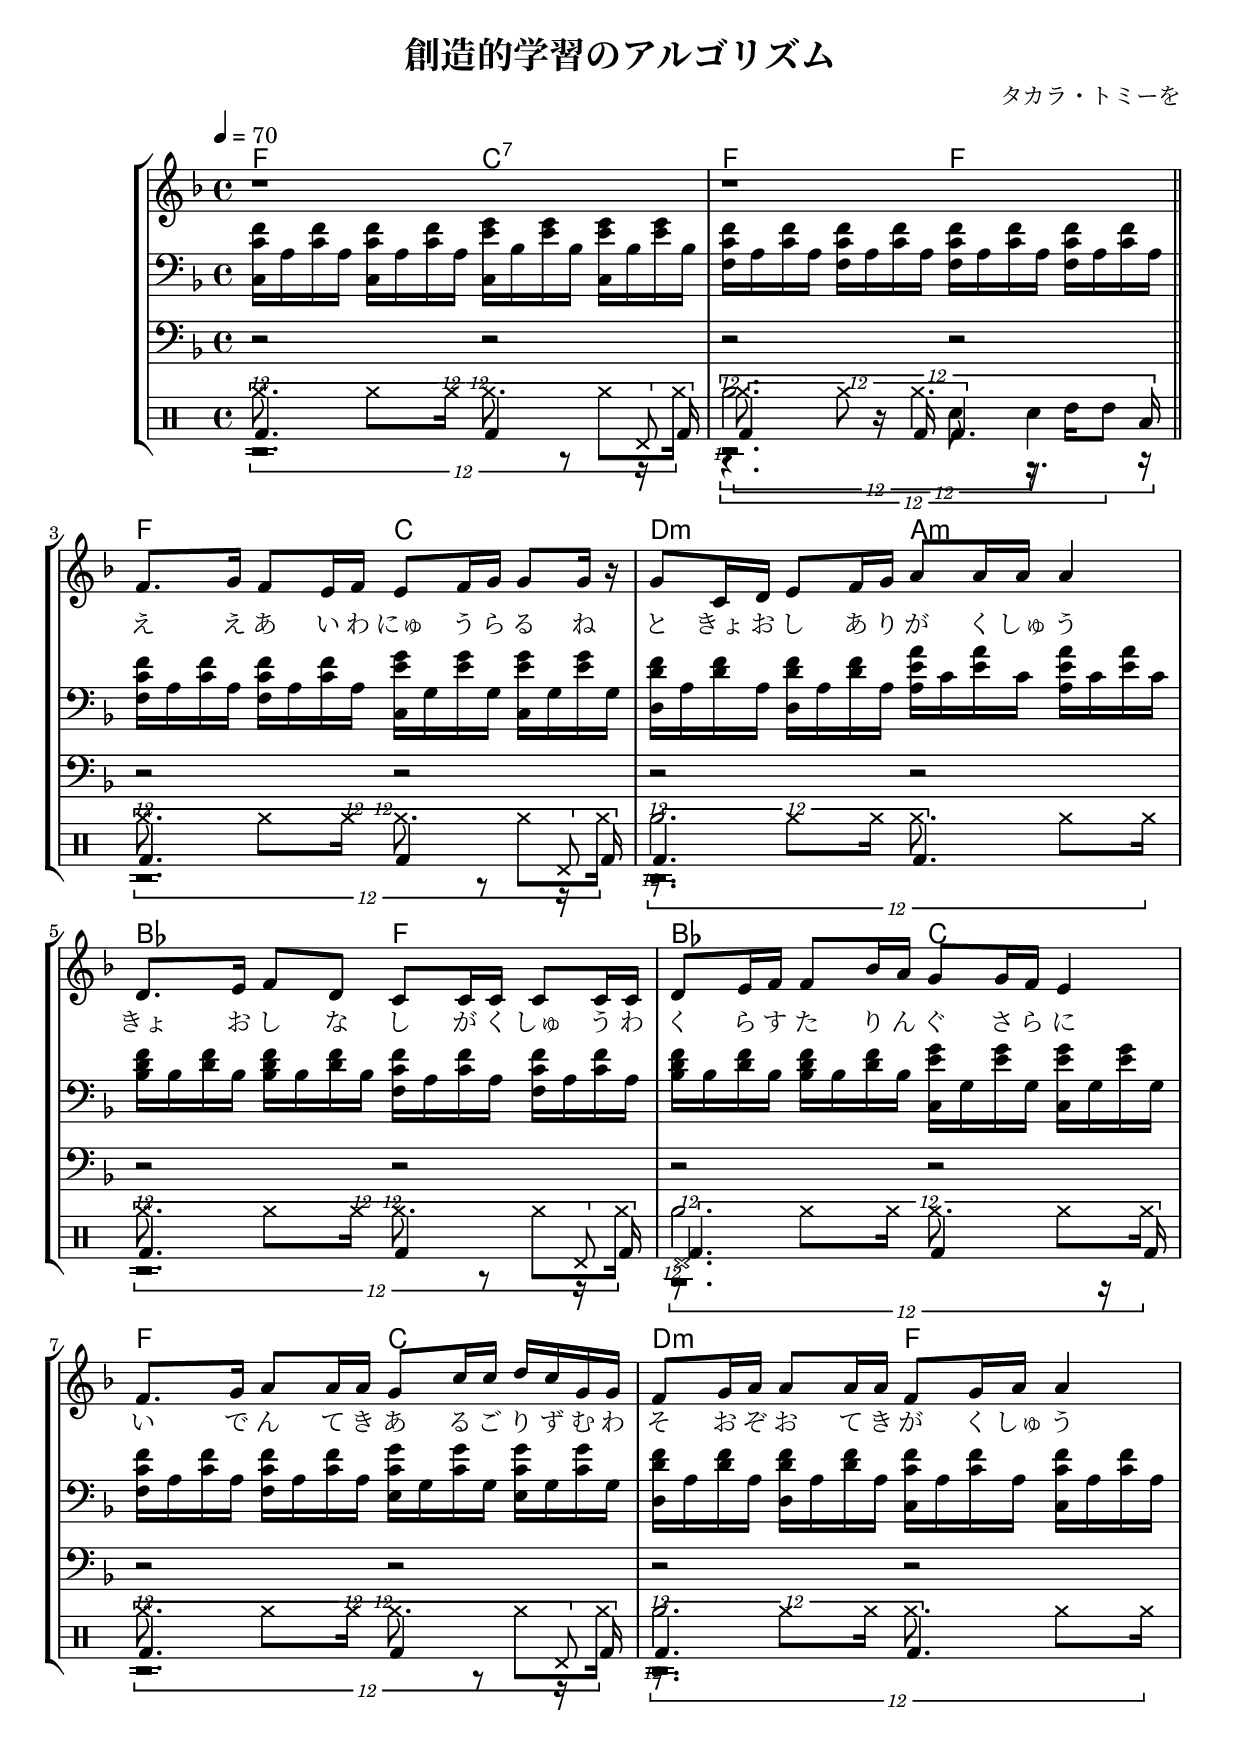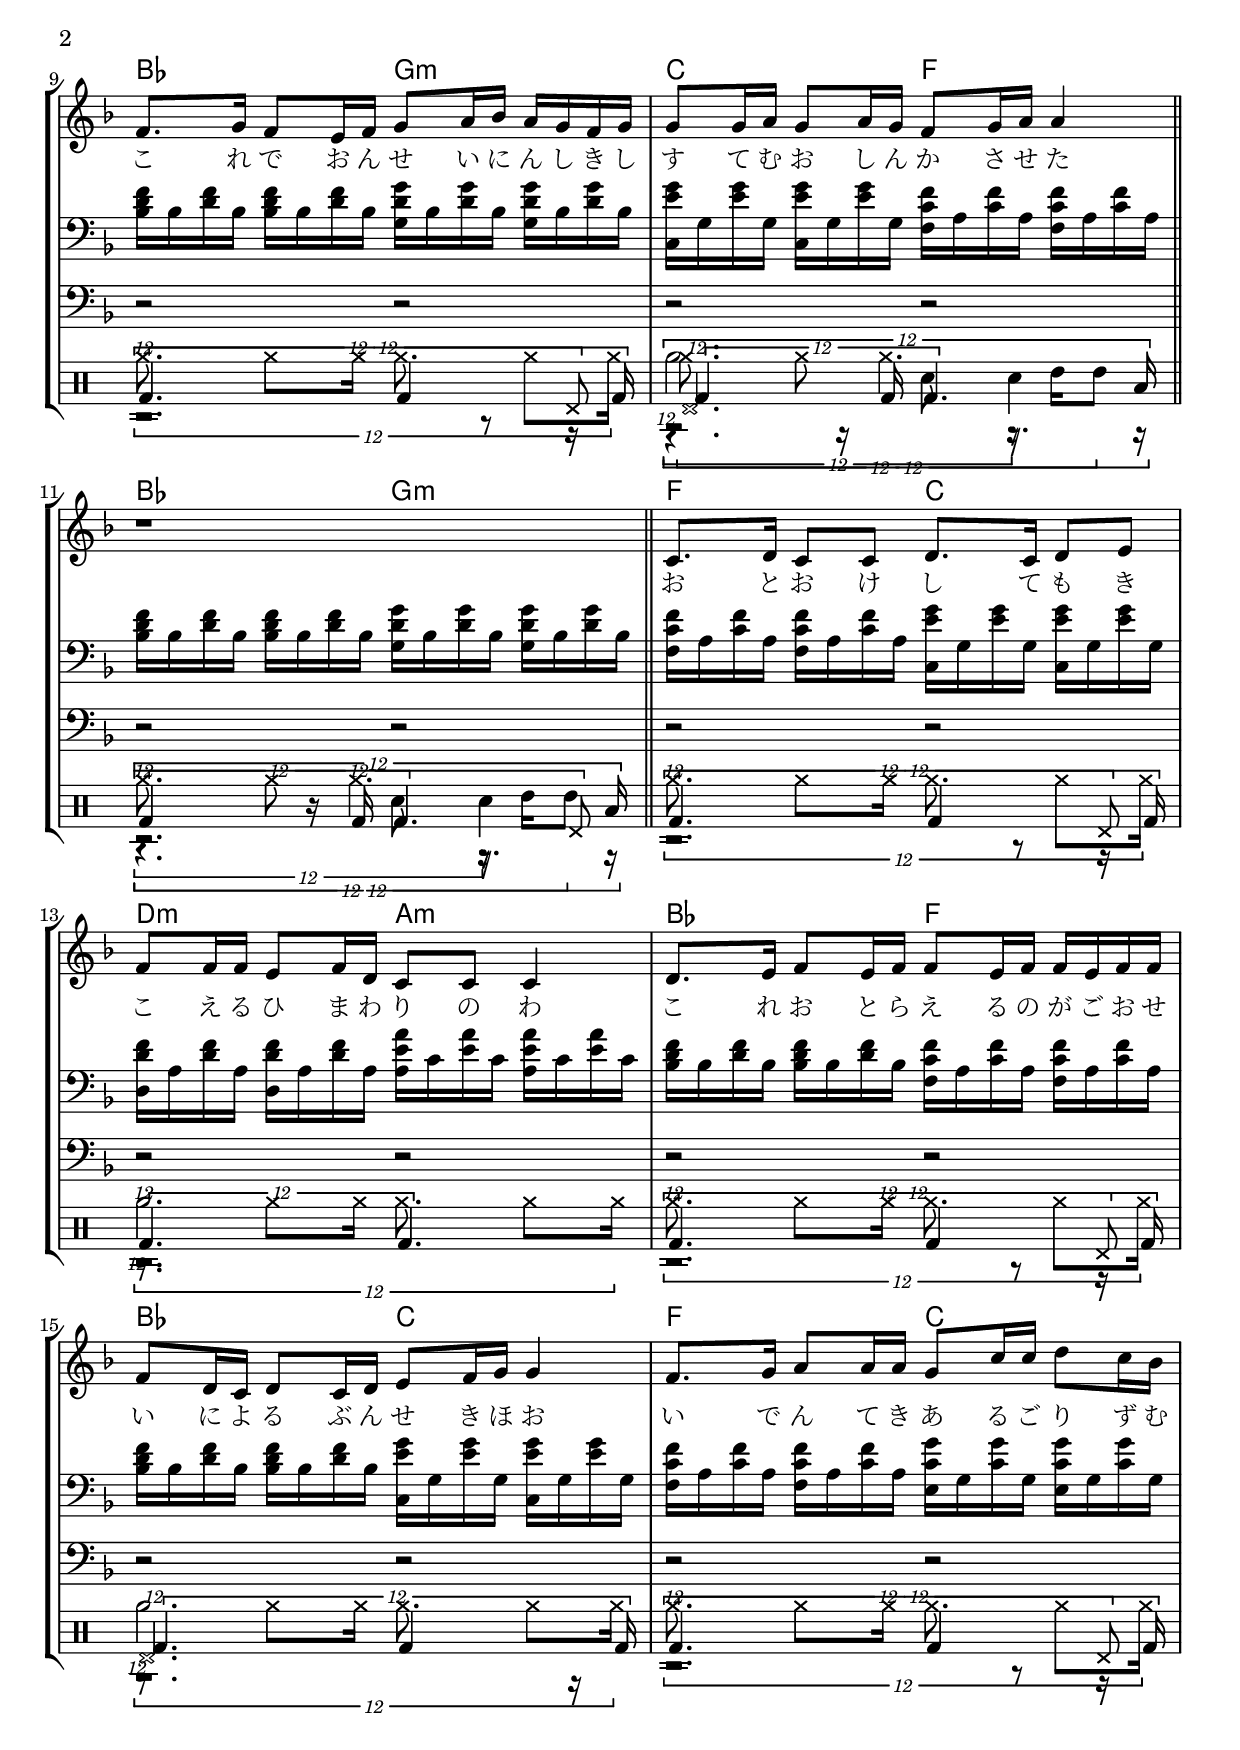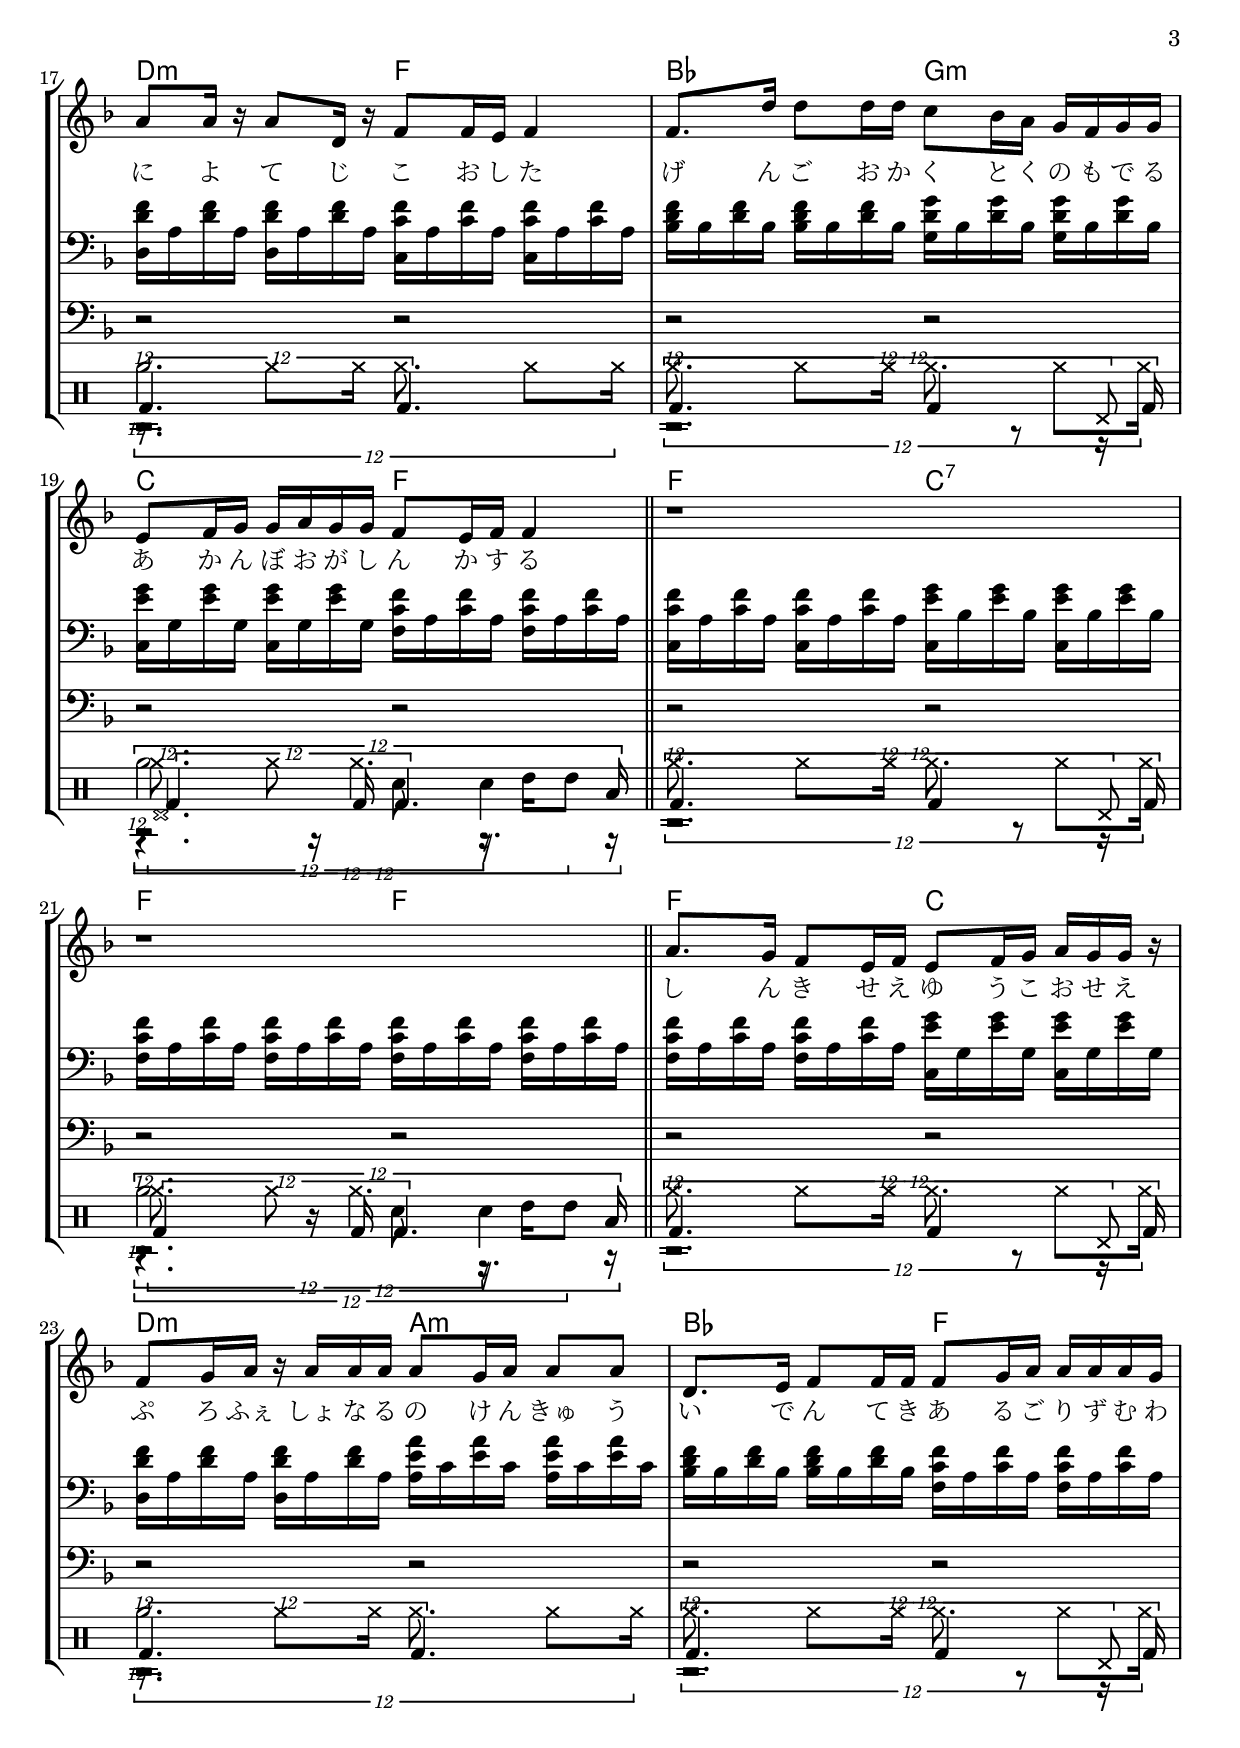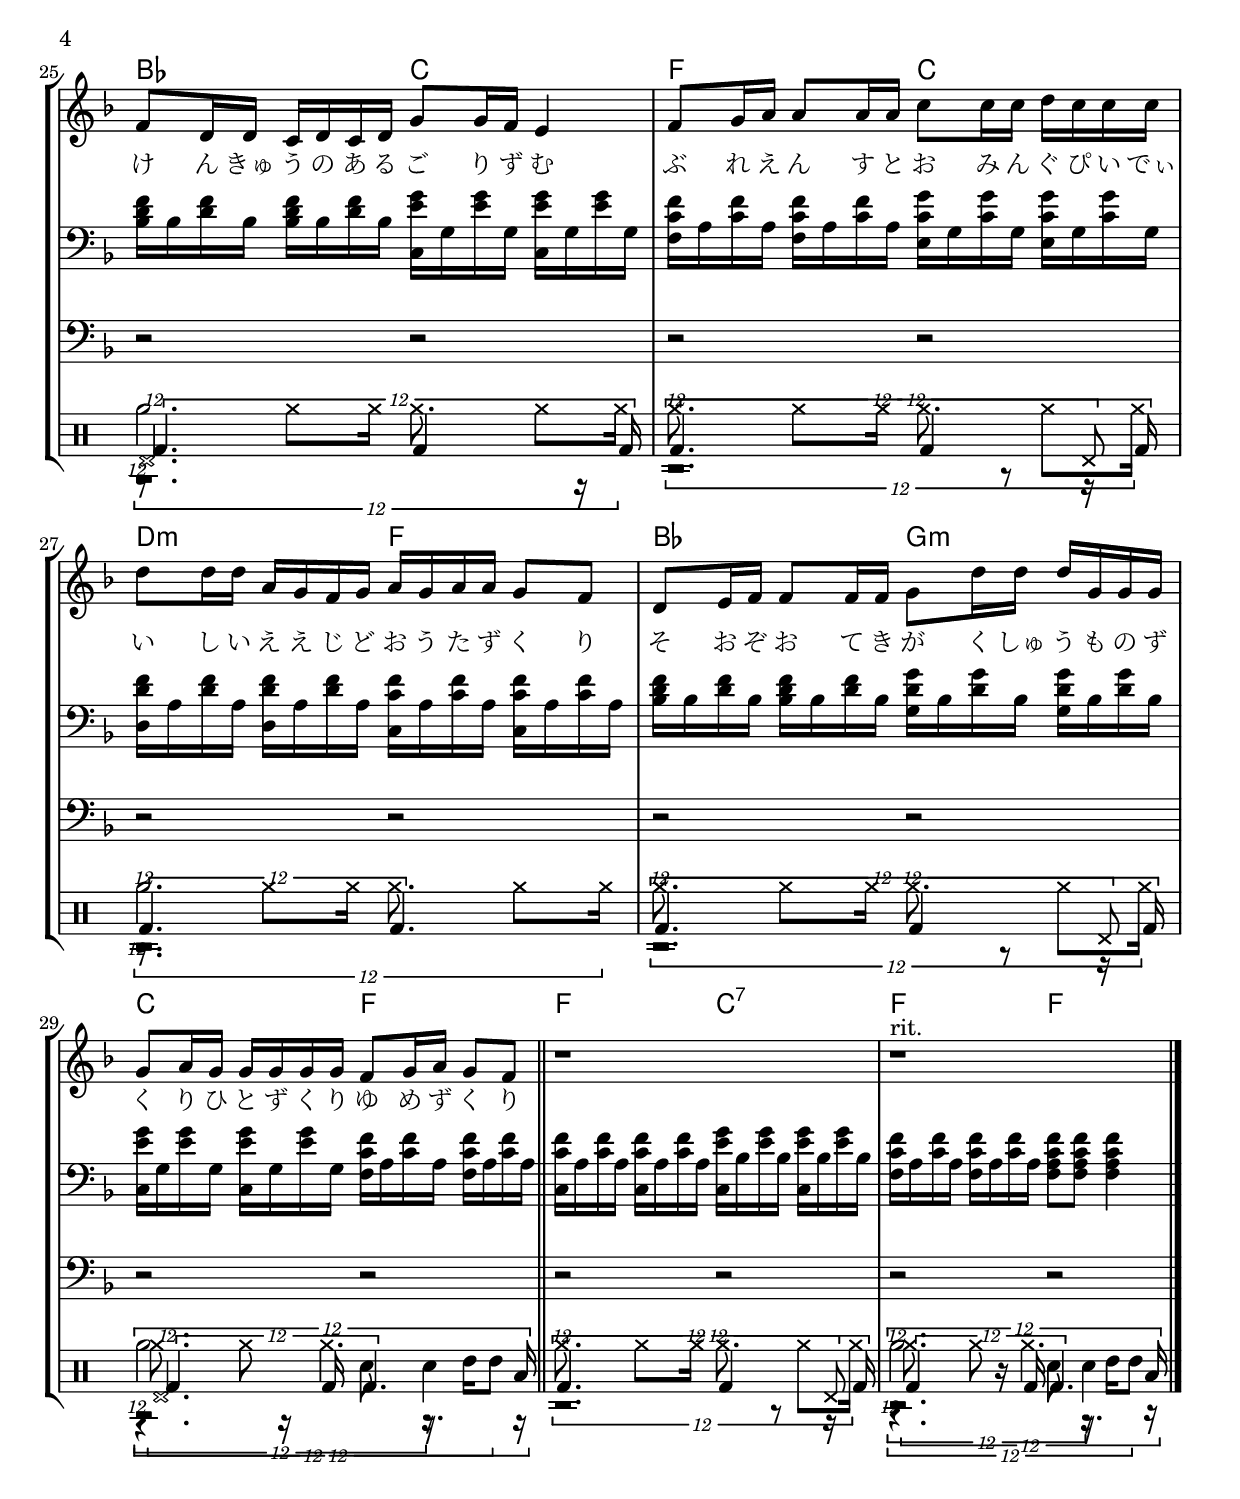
\version "2.12.1"

\header {
	title = \markup {創造的学習のアルゴリズム}
	composer = \markup \center-column {タカラ・トミーを}
}

harmony = \chordmode {
	f2 c:7 f f 

	f c d:m a:m bes f bes c f c d:m f bes g:m c f 

	bes g:m 

	f c d:m a:m bes f bes c f c d:m f bes g:m c f 

	f c:7 f f 

	f c d:m a:m bes f bes c f c d:m f bes g:m c f 

	f c:7 f f 
}

melody = {
	\key f \major
	\tempo 4 = 70
	r1 | r1   
	\set Staff.midiInstrument = #"fss0.42"
	 f'8.  g'16  f'8  e'16  f'16  e'8  f'16  g'16  g'8  g'16  r16 
	g'8  c'16  d'16  e'8  f'16  g'16  a'8  a'16  a'16  a'4 
	d'8.  e'16  f'8  d'8  c'8  c'16  c'16  c'8  c'16  c'16 
	d'8  e'16  f'16  f'8  bes'16  a'16  g'8  g'16  f'16  e'4 
	f'8.  g'16  a'8  a'16  a'16  g'8  c''16  c''16  d''16  c''16  g'16  g'16 
	f'8  g'16  a'16  a'8  a'16  a'16  f'8  g'16  a'16  a'4 
	f'8.  g'16  f'8  e'16  f'16  g'8  a'16  bes'16  a'16  g'16  f'16  g'16 
	g'8  g'16  a'16  g'8  a'16  g'16  f'8  g'16  a'16  a'4
	r1   
	\set Staff.midiInstrument = #"fss0.42"
	 c'8.  d'16  c'8  c'8  d'8.  c'16  d'8  e'8 
	f'8  f'16  f'16  e'8  f'16  d'16  c'8  c'8  c'4 
	d'8.  e'16  f'8  e'16  f'16  f'8  e'16  f'16  f'16  e'16  f'16  f'16 
	f'8  d'16  c'16  d'8  c'16  d'16  e'8  f'16  g'16  g'4 
	f'8.  g'16  a'8  a'16  a'16  g'8  c''16  c''16  d''8  c''16  bes'16 
	a'8  a'16  r16  a'8  d'16  r16  f'8  f'16  e'16  f'4 
	f'8.  d''16  d''8  d''16  d''16  c''8  bes'16  a'16  g'16  f'16  g'16  g'16 
	e'8  f'16  g'16  g'16  a'16  g'16  g'16  f'8  e'16  f'16  f'4
	r1 | r1   
	\set Staff.midiInstrument = #"fss0.42"
	 a'8.  g'16  f'8  e'16  f'16  e'8  f'16  g'16  a'16  g'16  g'16  r16 
	f'8  g'16  a'16  r16  a'16  a'16  a'16  a'8  g'16  a'16  a'8  a'8 
	d'8.  e'16  f'8  f'16  f'16  f'8  g'16  a'16  a'16  a'16  a'16  g'16 
	f'8  d'16  d'16  c'16  d'16  c'16  d'16  g'8  g'16  f'16  e'4 
	f'8  g'16  a'16  a'8  a'16  a'16  c''8  c''16  c''16  d''16  c''16  c''16  c''16 
	d''8  d''16  d''16  a'16  g'16  f'16  g'16  a'16  g'16  a'16  a'16  g'8  f'8 
	d'8  e'16  f'16  f'8  f'16  f'16  g'8  d''16  d''16  d''16  g'16  g'16  g'16 
	g'8  a'16  g'16  g'16  g'16  g'16  g'16  f'8  g'16  a'16  g'8  f'8
	r1 | r1^"rit." \bar "|."
}

words = \lyricmode {
	
	え  え  あ  い  わ  にゅ  う  ら  る  ね  と  きょ  お  し  あ  り  が  く  しゅ  う  きょ  お  し  な  し  が  く  しゅ  う  わ  く  ら  す  た  り  ん  ぐ  さ  ら  に  い  で  ん  て  き  あ  る  ご  り  ず  む  わ  そ  お  ぞ  お  て  き  が  く  しゅ  う  こ  れ  で  お  ん  せ  い  に  ん  し  き  し  す  て  む  お  し  ん  か  さ  せ  た  
	
	お  と  お  け  し  て  も  き  こ  え  る  ひ  ま  わ  り  の  わ  こ  れ  お  と  ら  え  る  の  が  ご  お  せ  い  に  よ  る  ぶ  ん  せ  き  ほ  お  い  で  ん  て  き  あ  る  ご  り  ず  む  に  よ  て  じ  こ  お  し  た  げ  ん  ご  お  か  く  と  く  の  も  で  る  あ  か  ん  ぼ  お  が  し  ん  か  す  る  
	
	し  ん  き  せ  え  ゆ  う  こ  お  せ  え  ぷ  ろ  ふぇ  しょ  な  る  の  け  ん  きゅ  う  い  で  ん  て  き  あ  る  ご  り  ず  む  わ  け  ん  きゅ  う  の  あ  る  ご  り  ず  む  ぶ  れ  え  ん  す  と  お  み  ん  ぐ  ぴ  い  でぃ  い  し  い  え  え  じ  ど  お  う  た  ず  く  り  そ  お  ぞ  お  て  き  が  く  しゅ  う  も  の  ず  く  り  ひ  と  ず  く  り  ゆ  め  ず  く  り  
	
}

tempochange = {
	\tempo 4 = 70
	r1 | r1 \bar "||"
	\tempo 4 = 70
	r1 | r1 | r1 | r1 | r1 | r1 | r1 | r1 \bar "||"
	\tempo 4 = 70
	r1 \bar "||"
	\tempo 4 = 70
	r1 | r1 | r1 | r1 | r1 | r1 | r1 | r1 \bar "||"
	\tempo 4 = 70
	r1 | r1 \bar "||"
	\tempo 4 = 70
	r1 | r1 | r1 | r1 | r1 | r1 | r1 | r1 \bar "||"
	\tempo 4 = 70
	r1 | \tempo 4 = 52 r2 \tempo 4 = 46 r2 \bar "|."
}

mainacc = {
	\clef bass
	\set Staff.midiInstrument = #"Bright Acoustic"
	\key f \major
	\tempo 4 = 70
	<c c' f'>16 a16 <c' f'>16 a16   <c c' f'>16 a16 <c' f'>16 a16
	<c e' g'>16 bes16 <e' g'>16 bes16   <c e' g'>16 bes16 <e' g'>16 bes16
	<f c' f'>16 a16 <c' f'>16 a16   <f c' f'>16 a16 <c' f'>16 a16
	<f c' f'>16 a16 <c' f'>16 a16   <f c' f'>16 a16 <c' f'>16 a16
	\bar "||"

	\set Staff.midiInstrument = #"Bright Acoustic"
	<f c' f'>16 a16 <c' f'>16 a16   <f c' f'>16 a16 <c' f'>16 a16
	<c e' g'>16 g16 <e' g'>16 g16   <c e' g'>16 g16 <e' g'>16 g16
	<d d' f'>16 a16 <d' f'>16 a16   <d d' f'>16 a16 <d' f'>16 a16
	<a e' a'>16 c'16 <e' a'>16 c'16   <a e' a'>16 c'16 <e' a'>16 c'16
	<bes d' f'>16 bes16 <d' f'>16 bes16   <bes d' f'>16 bes16 <d' f'>16 bes16
	<f c' f'>16 a16 <c' f'>16 a16   <f c' f'>16 a16 <c' f'>16 a16
	<bes d' f'>16 bes16 <d' f'>16 bes16   <bes d' f'>16 bes16 <d' f'>16 bes16
	<c e' g'>16 g16 <e' g'>16 g16   <c e' g'>16 g16 <e' g'>16 g16
	<f c' f'>16 a16 <c' f'>16 a16   <f c' f'>16 a16 <c' f'>16 a16
	<e c' g'>16 g16 <c' g'>16 g16   <e c' g'>16 g16 <c' g'>16 g16
	<d d' f'>16 a16 <d' f'>16 a16   <d d' f'>16 a16 <d' f'>16 a16
	<c c' f'>16 a16 <c' f'>16 a16   <c c' f'>16 a16 <c' f'>16 a16
	<bes d' f'>16 bes16 <d' f'>16 bes16   <bes d' f'>16 bes16 <d' f'>16 bes16
	<g d' g'>16 bes16 <d' g'>16 bes16   <g d' g'>16 bes16 <d' g'>16 bes16
	<c e' g'>16 g16 <e' g'>16 g16   <c e' g'>16 g16 <e' g'>16 g16
	<f c' f'>16 a16 <c' f'>16 a16   <f c' f'>16 a16 <c' f'>16 a16
	\bar "||"

	\set Staff.midiInstrument = #"Bright Acoustic"
	<bes d' f'>16 bes16 <d' f'>16 bes16   <bes d' f'>16 bes16 <d' f'>16 bes16
	<g d' g'>16 bes16 <d' g'>16 bes16   <g d' g'>16 bes16 <d' g'>16 bes16
	\bar "||"

	\set Staff.midiInstrument = #"Acoustic grand"
	<f c' f'>16 a16 <c' f'>16 a16   <f c' f'>16 a16 <c' f'>16 a16
	<c e' g'>16 g16 <e' g'>16 g16   <c e' g'>16 g16 <e' g'>16 g16
	<d d' f'>16 a16 <d' f'>16 a16   <d d' f'>16 a16 <d' f'>16 a16
	<a e' a'>16 c'16 <e' a'>16 c'16   <a e' a'>16 c'16 <e' a'>16 c'16
	<bes d' f'>16 bes16 <d' f'>16 bes16   <bes d' f'>16 bes16 <d' f'>16 bes16
	<f c' f'>16 a16 <c' f'>16 a16   <f c' f'>16 a16 <c' f'>16 a16
	<bes d' f'>16 bes16 <d' f'>16 bes16   <bes d' f'>16 bes16 <d' f'>16 bes16
	<c e' g'>16 g16 <e' g'>16 g16   <c e' g'>16 g16 <e' g'>16 g16
	<f c' f'>16 a16 <c' f'>16 a16   <f c' f'>16 a16 <c' f'>16 a16
	<e c' g'>16 g16 <c' g'>16 g16   <e c' g'>16 g16 <c' g'>16 g16
	<d d' f'>16 a16 <d' f'>16 a16   <d d' f'>16 a16 <d' f'>16 a16
	<c c' f'>16 a16 <c' f'>16 a16   <c c' f'>16 a16 <c' f'>16 a16
	<bes d' f'>16 bes16 <d' f'>16 bes16   <bes d' f'>16 bes16 <d' f'>16 bes16
	<g d' g'>16 bes16 <d' g'>16 bes16   <g d' g'>16 bes16 <d' g'>16 bes16
	<c e' g'>16 g16 <e' g'>16 g16   <c e' g'>16 g16 <e' g'>16 g16
	<f c' f'>16 a16 <c' f'>16 a16   <f c' f'>16 a16 <c' f'>16 a16
	\bar "||"

	\set Staff.midiInstrument = #"Acoustic grand"
	<c c' f'>16 a16 <c' f'>16 a16   <c c' f'>16 a16 <c' f'>16 a16
	<c e' g'>16 bes16 <e' g'>16 bes16   <c e' g'>16 bes16 <e' g'>16 bes16
	<f c' f'>16 a16 <c' f'>16 a16   <f c' f'>16 a16 <c' f'>16 a16
	<f c' f'>16 a16 <c' f'>16 a16   <f c' f'>16 a16 <c' f'>16 a16
	\bar "||"

	\set Staff.midiInstrument = #"Acoustic grand"
	<f c' f'>16 a16 <c' f'>16 a16   <f c' f'>16 a16 <c' f'>16 a16
	<c e' g'>16 g16 <e' g'>16 g16   <c e' g'>16 g16 <e' g'>16 g16
	<d d' f'>16 a16 <d' f'>16 a16   <d d' f'>16 a16 <d' f'>16 a16
	<a e' a'>16 c'16 <e' a'>16 c'16   <a e' a'>16 c'16 <e' a'>16 c'16
	<bes d' f'>16 bes16 <d' f'>16 bes16   <bes d' f'>16 bes16 <d' f'>16 bes16
	<f c' f'>16 a16 <c' f'>16 a16   <f c' f'>16 a16 <c' f'>16 a16
	<bes d' f'>16 bes16 <d' f'>16 bes16   <bes d' f'>16 bes16 <d' f'>16 bes16
	<c e' g'>16 g16 <e' g'>16 g16   <c e' g'>16 g16 <e' g'>16 g16
	<f c' f'>16 a16 <c' f'>16 a16   <f c' f'>16 a16 <c' f'>16 a16
	<e c' g'>16 g16 <c' g'>16 g16   <e c' g'>16 g16 <c' g'>16 g16
	<d d' f'>16 a16 <d' f'>16 a16   <d d' f'>16 a16 <d' f'>16 a16
	<c c' f'>16 a16 <c' f'>16 a16   <c c' f'>16 a16 <c' f'>16 a16
	<bes d' f'>16 bes16 <d' f'>16 bes16   <bes d' f'>16 bes16 <d' f'>16 bes16
	<g d' g'>16 bes16 <d' g'>16 bes16   <g d' g'>16 bes16 <d' g'>16 bes16
	<c e' g'>16 g16 <e' g'>16 g16   <c e' g'>16 g16 <e' g'>16 g16
	<f c' f'>16 a16 <c' f'>16 a16   <f c' f'>16 a16 <c' f'>16 a16
	\bar "||"

	\set Staff.midiInstrument = #"Acoustic grand"
	<c c' f'>16 a16 <c' f'>16 a16   <c c' f'>16 a16 <c' f'>16 a16
	<c e' g'>16 bes16 <e' g'>16 bes16   <c e' g'>16 bes16 <e' g'>16 bes16
	<f c' f'>16 a16 <c' f'>16 a16   <f c' f'>16 a16 <c' f'>16 a16
	<f a c' f'>8 <f a c' f'>8 <f a c' f'>4
	\bar "|."
}

subacc = {
	\clef bass
	\set Staff.midiInstrument = #"Pizzicato Strings"
	\key f \major
	\tempo 4 = 70
	r2
	r2
	r2
	r2
	\bar "||"

	\set Staff.midiInstrument = #"Pizzicato Strings"
	r2
	r2
	r2
	r2
	r2
	r2
	r2
	r2
	r2
	r2
	r2
	r2
	r2
	r2
	r2
	r2
	\bar "||"

	\set Staff.midiInstrument = #"Pizzicato Strings"
	r2
	r2
	\bar "||"

	\set Staff.midiInstrument = #"Pizzicato Strings"
	r2
	r2
	r2
	r2
	r2
	r2
	r2
	r2
	r2
	r2
	r2
	r2
	r2
	r2
	r2
	r2
	\bar "||"

	\set Staff.midiInstrument = #"Pizzicato Strings"
	r2
	r2
	r2
	r2
	\bar "||"

	\set Staff.midiInstrument = #"Pizzicato Strings"
	r2
	r2
	r2
	r2
	r2
	r2
	r2
	r2
	r2
	r2
	r2
	r2
	r2
	r2
	r2
	r2
	\bar "||"

	\set Staff.midiInstrument = #"Pizzicato Strings"
	r2
	r2
	r2
	r2
	\bar "|."
}

percA = {
	\drummode {
	\times 16/12{ cymr8. cymr8 cymr16 cymr8. cymr8 cymr16 } |\times 16/12{ cymr8. cymr8 cymr4. r16 } \bar "||"
	\times 16/12{ cymr8. cymr8 cymr16 cymr8. cymr8 cymr16 } |\times 16/12{ r8. cymr8 cymr16 cymr8. cymr8 cymr16 } |\times 16/12{ cymr8. cymr8 cymr16 cymr8. cymr8 cymr16 } |\times 16/12{ r8. cymr8 cymr16 cymr8. cymr8 cymr16 } |\times 16/12{ cymr8. cymr8 cymr16 cymr8. cymr8 cymr16 } |\times 16/12{ r8. cymr8 cymr16 cymr8. cymr8 cymr16 } |\times 16/12{ cymr8. cymr8 cymr16 cymr8. cymr8 cymr16 } |\times 16/12{ cymr8. cymr8 cymr4. r16 } \bar "||"
	\times 16/12{ cymr8. cymr8 cymr4. r16 } \bar "||"
	\times 16/12{ cymr8. cymr8 cymr16 cymr8. cymr8 cymr16 } |\times 16/12{ r8. cymr8 cymr16 cymr8. cymr8 cymr16 } |\times 16/12{ cymr8. cymr8 cymr16 cymr8. cymr8 cymr16 } |\times 16/12{ r8. cymr8 cymr16 cymr8. cymr8 cymr16 } |\times 16/12{ cymr8. cymr8 cymr16 cymr8. cymr8 cymr16 } |\times 16/12{ r8. cymr8 cymr16 cymr8. cymr8 cymr16 } |\times 16/12{ cymr8. cymr8 cymr16 cymr8. cymr8 cymr16 } |\times 16/12{ cymr8. cymr8 cymr4. r16 } \bar "||"
	\times 16/12{ cymr8. cymr8 cymr16 cymr8. cymr8 cymr16 } |\times 16/12{ cymr8. cymr8 cymr4. r16 } \bar "||"
	\times 16/12{ cymr8. cymr8 cymr16 cymr8. cymr8 cymr16 } |\times 16/12{ r8. cymr8 cymr16 cymr8. cymr8 cymr16 } |\times 16/12{ cymr8. cymr8 cymr16 cymr8. cymr8 cymr16 } |\times 16/12{ r8. cymr8 cymr16 cymr8. cymr8 cymr16 } |\times 16/12{ cymr8. cymr8 cymr16 cymr8. cymr8 cymr16 } |\times 16/12{ r8. cymr8 cymr16 cymr8. cymr8 cymr16 } |\times 16/12{ cymr8. cymr8 cymr16 cymr8. cymr8 cymr16 } |\times 16/12{ cymr8. cymr8 cymr4. r16 } \bar "||"
	\times 16/12{ cymr8. cymr8 cymr16 cymr8. cymr8 cymr16 } |\times 16/12{ cymr8. cymr8 cymr4. r16 } \bar "|."
	}
}

percB = {
	\drummode {
	\times 16/12{ r2 r8 hhp8 } |\times 16/12{ r2. } \bar "||"
	\times 16/12{ r2 r8 hhp8 } |\times 16/12{ r2. } |\times 16/12{ r2 r8 hhp8 } |\times 16/12{ hhp2. } |\times 16/12{ r2 r8 hhp8 } |\times 16/12{ r2. } |\times 16/12{ r2 r8 hhp8 } |\times 16/12{ hhp2. } \bar "||"
	\times 16/12{ r2 r8 hhp8 } \bar "||"
	\times 16/12{ r2 r8 hhp8 } |\times 16/12{ r2. } |\times 16/12{ r2 r8 hhp8 } |\times 16/12{ hhp2. } |\times 16/12{ r2 r8 hhp8 } |\times 16/12{ r2. } |\times 16/12{ r2 r8 hhp8 } |\times 16/12{ hhp2. } \bar "||"
	\times 16/12{ r2 r8 hhp8 } |\times 16/12{ r2. } \bar "||"
	\times 16/12{ r2 r8 hhp8 } |\times 16/12{ r2. } |\times 16/12{ r2 r8 hhp8 } |\times 16/12{ hhp2. } |\times 16/12{ r2 r8 hhp8 } |\times 16/12{ r2. } |\times 16/12{ r2 r8 hhp8 } |\times 16/12{ hhp2. } \bar "||"
	\times 16/12{ r2 r8 hhp8 } |\times 16/12{ r2. } \bar "|."
	}
}

percC = {
	\drummode {
	\times 16/12{ bd4. bd4 r16 bd16 } |\times 16/12{ bd4 r16 bd16 bd4. } \bar "||"
	\times 16/12{ bd4. bd4 r16 bd16 } |\times 16/12{ bd4. bd4. } |\times 16/12{ bd4. bd4 r16 bd16 } |\times 16/12{ bd4. bd4 r16 bd16 } |\times 16/12{ bd4. bd4 r16 bd16 } |\times 16/12{ bd4. bd4. } |\times 16/12{ bd4. bd4 r16 bd16 } |\times 16/12{ bd4 r16 bd16 bd4. } \bar "||"
	\times 16/12{ bd4 r16 bd16 bd4. } \bar "||"
	\times 16/12{ bd4. bd4 r16 bd16 } |\times 16/12{ bd4. bd4. } |\times 16/12{ bd4. bd4 r16 bd16 } |\times 16/12{ bd4. bd4 r16 bd16 } |\times 16/12{ bd4. bd4 r16 bd16 } |\times 16/12{ bd4. bd4. } |\times 16/12{ bd4. bd4 r16 bd16 } |\times 16/12{ bd4 r16 bd16 bd4. } \bar "||"
	\times 16/12{ bd4. bd4 r16 bd16 } |\times 16/12{ bd4 r16 bd16 bd4. } \bar "||"
	\times 16/12{ bd4. bd4 r16 bd16 } |\times 16/12{ bd4. bd4. } |\times 16/12{ bd4. bd4 r16 bd16 } |\times 16/12{ bd4. bd4 r16 bd16 } |\times 16/12{ bd4. bd4 r16 bd16 } |\times 16/12{ bd4. bd4. } |\times 16/12{ bd4. bd4 r16 bd16 } |\times 16/12{ bd4 r16 bd16 bd4. } \bar "||"
	\times 16/12{ bd4. bd4 r16 bd16 } |\times 16/12{ bd4 r16 bd16 bd4. } \bar "|."
	}
}

percD = {
	\drummode {
	\times 16/12{ r2. } |\times 16/12{ rb2. } \bar "||"
	\times 16/12{ r2. } |\times 16/12{ rb2. } |\times 16/12{ r2. } |\times 16/12{ rb2. } |\times 16/12{ r2. } |\times 16/12{ rb2. } |\times 16/12{ r2. } |\times 16/12{ rb2. } \bar "||"
	\times 16/12{ r2. } \bar "||"
	\times 16/12{ r2. } |\times 16/12{ rb2. } |\times 16/12{ r2. } |\times 16/12{ rb2. } |\times 16/12{ r2. } |\times 16/12{ rb2. } |\times 16/12{ r2. } |\times 16/12{ rb2. } \bar "||"
	\times 16/12{ r2. } |\times 16/12{ rb2. } \bar "||"
	\times 16/12{ r2. } |\times 16/12{ rb2. } |\times 16/12{ r2. } |\times 16/12{ rb2. } |\times 16/12{ r2. } |\times 16/12{ rb2. } |\times 16/12{ r2. } |\times 16/12{ rb2. } \bar "||"
	\times 16/12{ r2. } |\times 16/12{ rb2. } \bar "|."
	}
}

percE = {
	\drummode {
	r1 |\times 16/12{ r4. sn8 sn4 } \bar "||"
	r1 |r1 |r1 |r1 |r1 |r1 |r1 |\times 16/12{ r4. sn8 sn4 } \bar "||"
	\times 16/12{ r4. sn8 sn4 } \bar "||"
	r1 |r1 |r1 |r1 |r1 |r1 |r1 |\times 16/12{ r4. sn8 sn4 } \bar "||"
	r1 |\times 16/12{ r4. sn8 sn4 } \bar "||"
	r1 |r1 |r1 |r1 |r1 |r1 |r1 |\times 16/12{ r4. sn8 sn4 } \bar "||"
	r1 |\times 16/12{ r4. sn8 sn4 } \bar "|."
	}
}

percF = {
	\drummode {
	r1 |\times 16/12{ r2 r16 tommh16 tommh8 } \bar "||"
	r1 |r1 |r1 |r1 |r1 |r1 |r1 |\times 16/12{ r2 r16 tommh16 tommh8 } \bar "||"
	\times 16/12{ r2 r16 tommh16 tommh8 } \bar "||"
	r1 |r1 |r1 |r1 |r1 |r1 |r1 |\times 16/12{ r2 r16 tommh16 tommh8 } \bar "||"
	r1 |\times 16/12{ r2 r16 tommh16 tommh8 } \bar "||"
	r1 |r1 |r1 |r1 |r1 |r1 |r1 |\times 16/12{ r2 r16 tommh16 tommh8 } \bar "||"
	r1 |\times 16/12{ r2 r16 tommh16 tommh8 } \bar "|."
	}
}

percG = {
	\drummode {
	r1 |\times 16/12{ r2 r8. toml16 } \bar "||"
	r1 |r1 |r1 |r1 |r1 |r1 |r1 |\times 16/12{ r2 r8. toml16 } \bar "||"
	\times 16/12{ r2 r8. toml16 } \bar "||"
	r1 |r1 |r1 |r1 |r1 |r1 |r1 |\times 16/12{ r2 r8. toml16 } \bar "||"
	r1 |\times 16/12{ r2 r8. toml16 } \bar "||"
	r1 |r1 |r1 |r1 |r1 |r1 |r1 |\times 16/12{ r2 r8. toml16 } \bar "||"
	r1 |\times 16/12{ r2 r8. toml16 } \bar "|."
	}
}

\score {
	<<
		\new StaffGroup <<
			\new ChordNames {\harmony}
			\new Voice = "melody" {\melody}
			\new Lyrics \lyricsto "melody" \words
			\new Staff = "mainacc" {\mainacc}
			\new Staff = "subacc" {\subacc}
			\new DrumStaff <<
				\new DrumVoice {\percA}
				\new DrumVoice {\percB}
				\new DrumVoice {\percC}
				\new DrumVoice {\percD}
				\new DrumVoice {\percE}
				\new DrumVoice {\percF}
				\new DrumVoice {\percG}
			>>
		>>
	>>
	\layout { }
}
